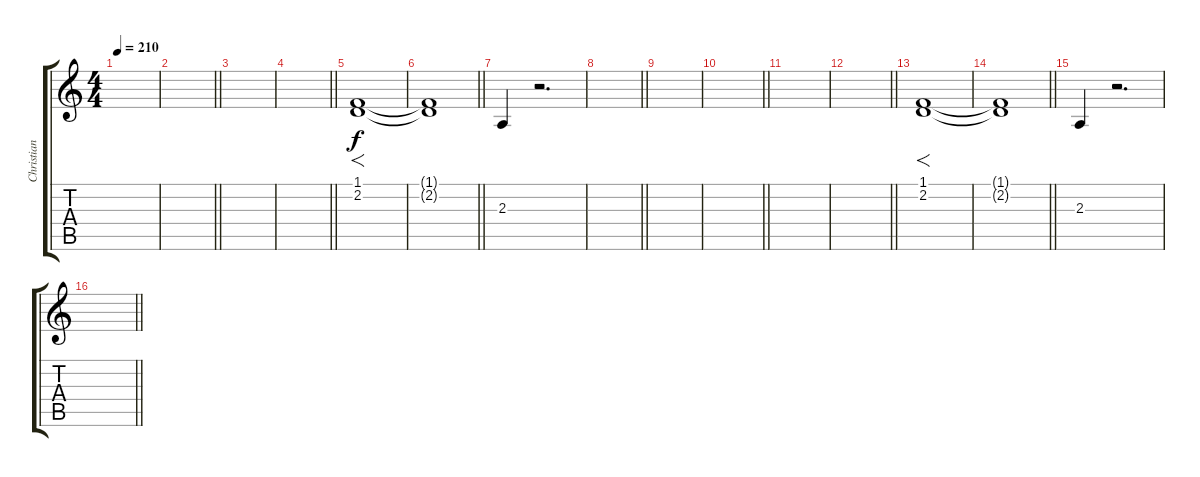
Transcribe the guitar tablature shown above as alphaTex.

\track ("Christian Lorenz" "Christian ") {instrument trumpet}
\staff {score tabs}
\tuning (E4 C4 G3 C3 G2 C2) {hide}
\ts (4 4)
\tempo 210
\clef g2
\ks c
|
\barLineRight lightlight
|
|
\barLineRight lightlight
|
(1.1 2.2).1{f} |
\barLineRight lightlight
(1.1{t} 2.2{t}).1 |
2.3.4 r.2{d} |
\barLineRight lightlight
|
|
\barLineRight lightlight
|
|
\barLineRight lightlight
|
(1.1 2.2).1{f} |
\barLineRight lightlight
(1.1{t} 2.2{t}).1 |
2.3.4 r.2{d} |
\barLineRight lightlight
